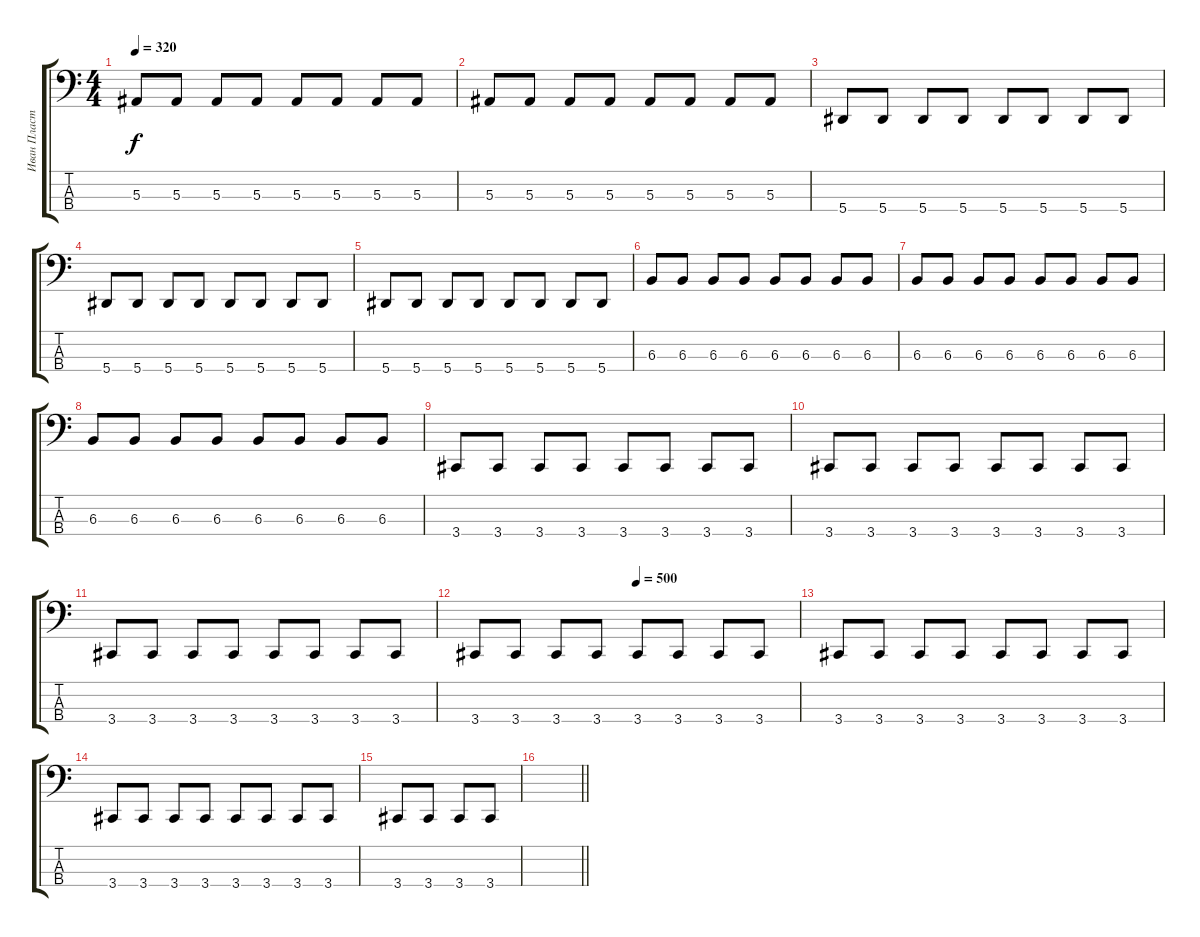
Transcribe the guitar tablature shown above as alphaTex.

\track ("Иван Пластинин-Бас" "Иван Пласт") {instrument electricbasspick}
\staff {score tabs}
\tuning (Eb2 Bb1 F1 Bb0) {hide}
\ts (4 4)
\tempo 320
\clef f4
\ks c
5.3.8{dy f} 5.3.8 5.3.8 5.3.8 5.3.8 5.3.8 5.3.8 5.3.8 |
5.3.8 5.3.8 5.3.8 5.3.8 5.3.8 5.3.8 5.3.8 5.3.8 |
5.4.8 5.4.8 5.4.8 5.4.8 5.4.8 5.4.8 5.4.8 5.4.8 |
5.4.8 5.4.8 5.4.8 5.4.8 5.4.8 5.4.8 5.4.8 5.4.8 |
5.4.8 5.4.8 5.4.8 5.4.8 5.4.8 5.4.8 5.4.8 5.4.8 |
6.3.8 6.3.8 6.3.8 6.3.8 6.3.8 6.3.8 6.3.8 6.3.8 |
6.3.8 6.3.8 6.3.8 6.3.8 6.3.8 6.3.8 6.3.8 6.3.8 |
6.3.8 6.3.8 6.3.8 6.3.8 6.3.8 6.3.8 6.3.8 6.3.8 |
3.4.8 3.4.8 3.4.8 3.4.8 3.4.8 3.4.8 3.4.8 3.4.8 |
3.4.8 3.4.8 3.4.8 3.4.8 3.4.8 3.4.8 3.4.8 3.4.8 |
3.4.8 3.4.8 3.4.8 3.4.8 3.4.8 3.4.8 3.4.8 3.4.8 |
\tempo (500 0.5)
3.4.8 3.4.8 3.4.8 3.4.8 3.4.8 3.4.8 3.4.8 3.4.8 |
3.4.8 3.4.8 3.4.8 3.4.8 3.4.8 3.4.8 3.4.8 3.4.8 |
3.4.8 3.4.8 3.4.8 3.4.8 3.4.8 3.4.8 3.4.8 3.4.8 |
3.4.8 3.4.8 3.4.8 3.4.8 |
\barLineRight lightlight
